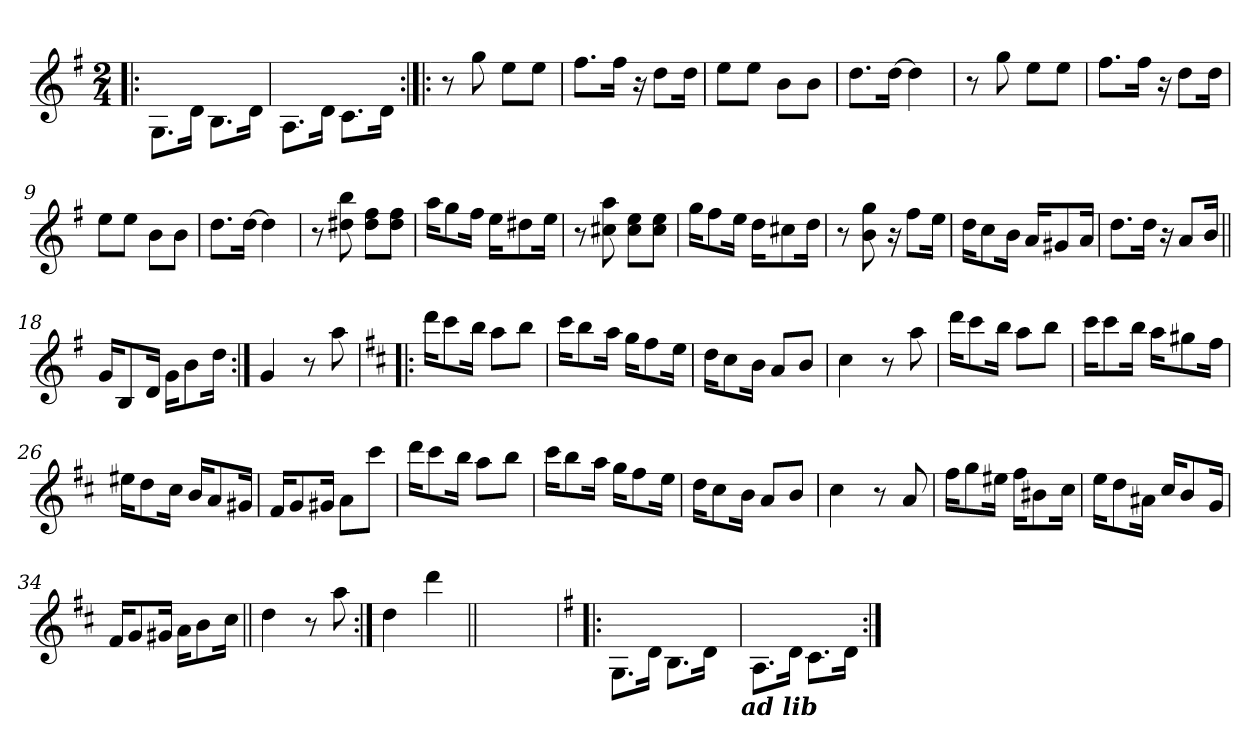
**kern
*part1
*staff1
*clefG2
*k[f#]
*G:
*M2/4
=1!|:
8.G\L
16d\Jk
8.B\L
16d\Jk
=2
8.A\L
16d\Jk
8.c\L
16d\Jk
=3:|!|:
8r
8gg\
8ee\L
8ee\J
=4
8.ff#\L
16ff#\Jk
16r
8dd\L
16dd\Jk
=5
8ee\L
8ee\J
8b\L
8b\J
!!LO:LB:g=z
=6
8.dd\L
[16dd\Jk
4dd\]
=7
8r
8gg\
8ee\L
8ee\J
=8
8.ff#\L
16ff#\Jk
16r
8dd\L
16dd\Jk
=9
8ee\L
8ee\J
8b\L
8b\J
=10
8.dd\L
[16dd\Jk
4dd\]
!!LO:LB:g=z
=11
8r
8dd#X\ 8bb\
8dd#\ 8ff#\L
8dd#\ 8ff#\J
=12
16aa\KL
8gg\
16ff#\Jk
16ee\KL
8dd#X\
16ee\Jk
=13
8r
8cc#X\ 8aa\
8cc#\ 8ee\L
8cc#\ 8ee\J
=14
16gg\KL
8ff#\
16ee\Jk
16dd\KL
8cc#X\
16dd\Jk
!!LO:LB:g=z
=15
8r
8b\ 8gg\
16r
8ff#\L
16ee\Jk
=16
16dd\KL
8cc\
16b\Jk
16a/KL
8g#X/
16a/Jk
=17
8.dd\L
16dd\Jk
16r
8a/L
16b/Jk
=18||
16g/KL
8B/
16d/Jk
16g\KL
8b\
16dd\Jk
!!LO:LB:g=z
=19:|!
4g/
8r
8aa\
=20!|:
*k[f#c#]
*D:
16ddd\KL
8ccc#\
16bb\Jk
8aa\L
8bb\J
=21
16ccc#\KL
8bb\
16aa\Jk
16gg\KL
8ff#\
16ee\Jk
=22
16dd\KL
8cc#\
16b\Jk
8a/L
8b/J
!!LO:LB:g=z
=23
4cc#\
8r
8aa\
=24
16ddd\KL
8ccc#\
16bb\Jk
8aa\L
8bb\J
=25
16ccc#\KL
8ccc#\
16bb\Jk
16aa\KL
8gg#X\
16ff#\Jk
=26
16ee#X\KL
8dd\
16cc#\Jk
16b/KL
8a/
16g#X/Jk
!!LO:LB:g=z
=27
16f#/KL
8g/
16g#X/Jk
8a\L
8ccc#\J
=28
16ddd\KL
8ccc#\
16bb\Jk
8aa\L
8bb\J
=29
16ccc#\KL
8bb\
16aa\Jk
16gg\KL
8ff#\
16ee\Jk
=30
16dd\KL
8cc#\
16b\Jk
8a/L
8b/J
!!LO:LB:g=z
=31
4cc#\
8r
8a/
=32
16ff#\KL
8gg\
16ee#X\Jk
16ff#\KL
8b#X\
16cc#\Jk
=33
16ee\KL
8dd\
16a#X\Jk
16cc#/KL
8b/
16g/Jk
=34
16f#/KL
8g/
16g#X/Jk
16a\KL
8b\
16cc#\Jk
!!LO:LB:g=z
=35||
4dd\
8r
8aa\
=36:|!
4dd\
4ddd\
=36X1||
*stria0
2ryy
=37!|:
*stria5
*k[f#]
*G:
8.G\L
16d\Jk
8.B\L
16d\Jk
16ryy
!LO:TX:b:Bi:t=ad lib
=38
8.A\L
16d\Jk
8.c\L
16d\Jk
=:|!
*-
